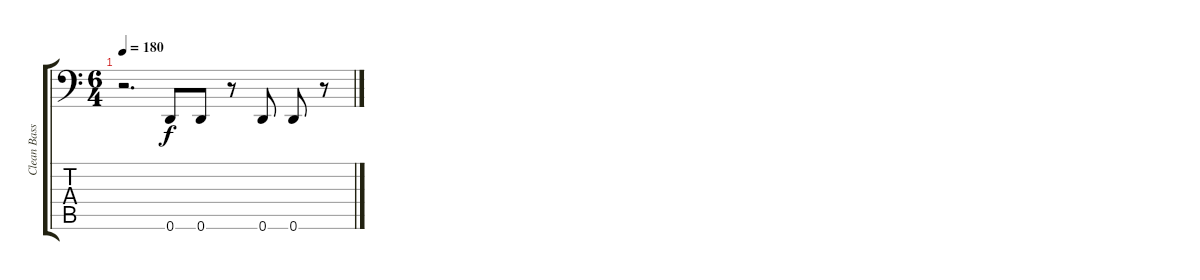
\track ("Clean Bass" "Clean Bass") {instrument electricbasspick}
\staff {score tabs}
\tuning (E3 B2 G2 D2 A1 D1) {hide}
\ts (6 4)
\tempo 180
\clef f4
\ks c
r.2{d dy f} 0.6.8 0.6.8 r.8 0.6.8 0.6.8 r.8
